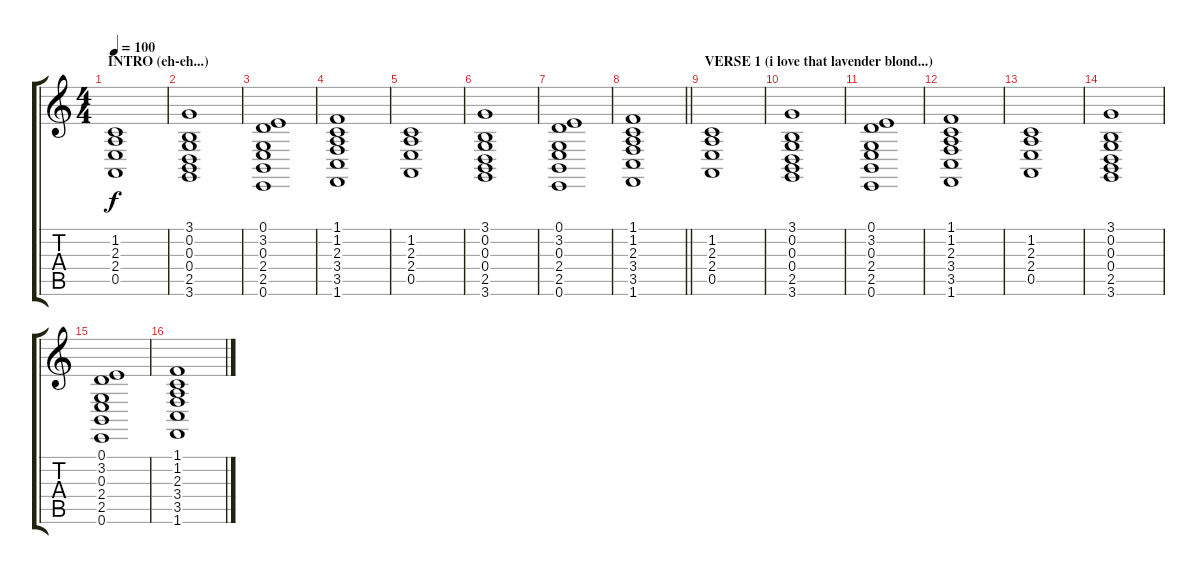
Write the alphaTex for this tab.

\track "" {instrument stringensemble2}
\staff {score tabs}
\tuning (E4 B3 G3 D3 A2 E2) {hide}
\ts (4 4)
\section ("" "INTRO (eh-eh...)")
\tempo 100
\clef g2
\ks c
(1.2 2.3 2.4 0.5).1{dy f instrument stringensemble2} |
(3.1 0.2 0.3 0.4 2.5 3.6).1 |
(0.1 3.2 0.3 2.4 2.5 0.6).1 |
(1.1 1.2 2.3 3.4 3.5 1.6).1 |
(1.2 2.3 2.4 0.5).1 |
(3.1 0.2 0.3 0.4 2.5 3.6).1 |
(0.1 3.2 0.3 2.4 2.5 0.6).1 |
\barLineRight lightlight
(1.1 1.2 2.3 3.4 3.5 1.6).1 |
\section ("" "VERSE 1 (i love that lavender blond...)")
(1.2 2.3 2.4 0.5).1 |
(3.1 0.2 0.3 0.4 2.5 3.6).1 |
(0.1 3.2 0.3 2.4 2.5 0.6).1 |
(1.1 1.2 2.3 3.4 3.5 1.6).1 |
(1.2 2.3 2.4 0.5).1 |
(3.1 0.2 0.3 0.4 2.5 3.6).1 |
(0.1 3.2 0.3 2.4 2.5 0.6).1 |
(1.1 1.2 2.3 3.4 3.5 1.6).1
